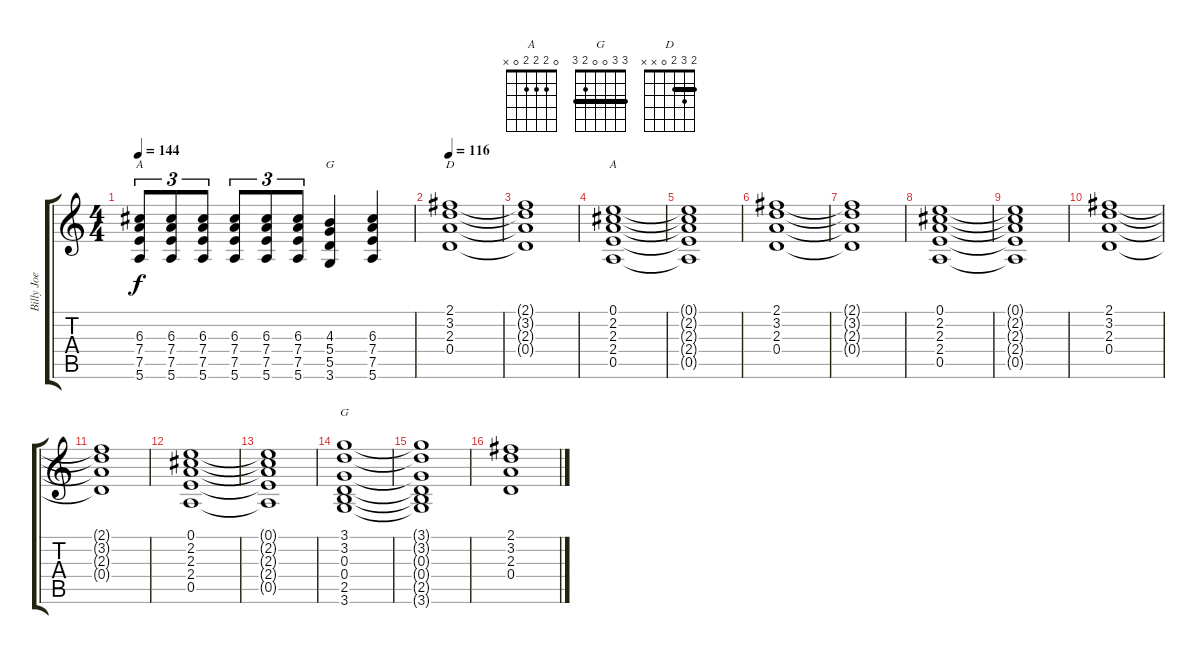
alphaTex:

\track ("Billy Joe Amstrong" "Billy Joe ") {instrument overdrivenguitar}
\staff {score tabs}
\tuning (E4 B3 G3 D3 A2 E2) {hide}
\chord ("A" x x 6 7 7 5) {firstfret 5}
\chord ("G" x x 4 5 5 3) {firstfret 3}
\chord ("D" 2 3 2 0 x x) {barre 2}
\chord ("A" 0 2 2 2 0 x)
\chord ("G" 3 3 0 0 2 3) {barre 3}
\ts (4 4)
\tempo 144
\clef g2
\ks c
(6.3 7.4 7.5 5.6).8{tu (3 2) ch "A" dy f} (6.3 7.4 7.5 5.6).8{tu (3 2)} (6.3 7.4 7.5 5.6).8{tu (3 2)} (6.3 7.4 7.5 5.6).8{tu (3 2)} (6.3 7.4 7.5 5.6).8{tu (3 2)} (6.3 7.4 7.5 5.6).8{tu (3 2)} (4.3 5.4 5.5 3.6).4{ch "G"} (6.3 7.4 7.5 5.6).4 |
\tempo 116
(2.1 3.2 2.3 0.4).1{ch "D"} |
(2.1{t} 3.2{t} 2.3{t} 0.4{t}).1 |
(0.1 2.2 2.3 2.4 0.5).1{ch "A"} |
(0.1{t} 2.2{t} 2.3{t} 2.4{t} 0.5{t}).1 |
(2.1 3.2 2.3 0.4).1 |
(2.1{t} 3.2{t} 2.3{t} 0.4{t}).1 |
(0.1 2.2 2.3 2.4 0.5).1 |
(0.1{t} 2.2{t} 2.3{t} 2.4{t} 0.5{t}).1 |
(2.1 3.2 2.3 0.4).1 |
(2.1{t} 3.2{t} 2.3{t} 0.4{t}).1 |
(0.1 2.2 2.3 2.4 0.5).1 |
(0.1{t} 2.2{t} 2.3{t} 2.4{t} 0.5{t}).1 |
(3.1 3.2 0.3 0.4 2.5 3.6).1{ch "G"} |
(3.1{t} 3.2{t} 0.3{t} 0.4{t} 2.5{t} 3.6{t}).1 |
(2.1 3.2 2.3 0.4).1
